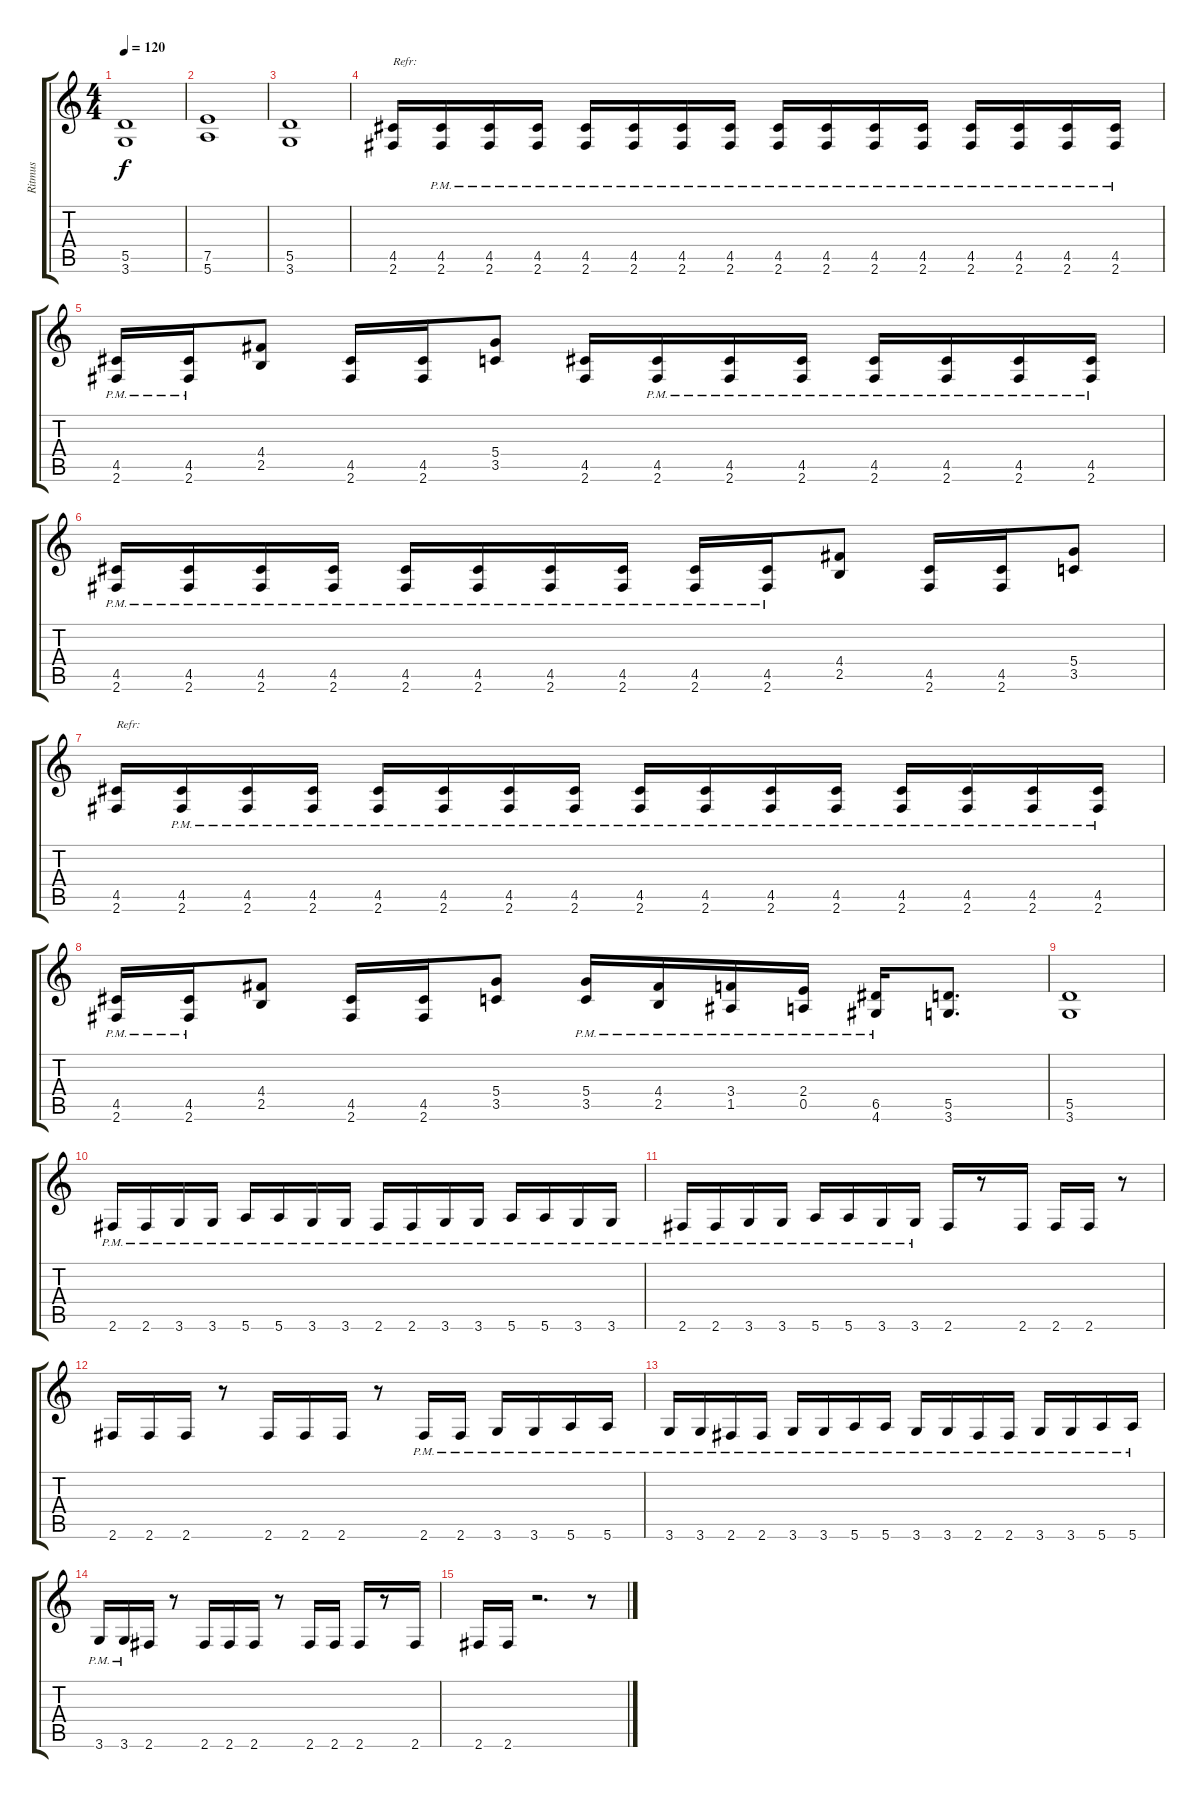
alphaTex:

\track ("Ritmus" "Ritmus") {instrument electricguitarjazz}
\staff {score tabs}
\tuning (E4 B3 G3 D3 A2 E2) {hide}
\ts (4 4)
\tempo 120
\clef g2
\ks c
(5.5 3.6).1{dy f} |
(7.5 5.6).1 |
(5.5 3.6).1 |
(4.5 2.6).16{txt "Refr:"} (4.5{pm} 2.6{pm}).16 (4.5{pm} 2.6{pm}).16 (4.5{pm} 2.6{pm}).16 (4.5{pm} 2.6{pm}).16 (4.5{pm} 2.6{pm}).16 (4.5{pm} 2.6{pm}).16 (4.5{pm} 2.6{pm}).16 (4.5{pm} 2.6{pm}).16 (4.5{pm} 2.6{pm}).16 (4.5{pm} 2.6{pm}).16 (4.5{pm} 2.6{pm}).16 (4.5{pm} 2.6{pm}).16 (4.5{pm} 2.6{pm}).16 (4.5{pm} 2.6{pm}).16 (4.5{pm} 2.6{pm}).16 |
(4.5{pm} 2.6{pm}).16 (4.5{pm} 2.6{pm}).16 (4.4 2.5).8 (4.5 2.6).16 (4.5 2.6).16 (5.4 3.5).8 (4.5 2.6).16 (4.5{pm} 2.6{pm}).16 (4.5{pm} 2.6{pm}).16 (4.5{pm} 2.6{pm}).16 (4.5{pm} 2.6{pm}).16 (4.5{pm} 2.6{pm}).16 (4.5{pm} 2.6{pm}).16 (4.5{pm} 2.6{pm}).16 |
(4.5{pm} 2.6{pm}).16 (4.5{pm} 2.6{pm}).16 (4.5{pm} 2.6{pm}).16 (4.5{pm} 2.6{pm}).16 (4.5{pm} 2.6{pm}).16 (4.5{pm} 2.6{pm}).16 (4.5{pm} 2.6{pm}).16 (4.5{pm} 2.6{pm}).16 (4.5{pm} 2.6{pm}).16 (4.5{pm} 2.6{pm}).16 (4.4 2.5).8 (4.5 2.6).16 (4.5 2.6).16 (5.4 3.5).8 |
(4.5 2.6).16{txt "Refr:"} (4.5{pm} 2.6{pm}).16 (4.5{pm} 2.6{pm}).16 (4.5{pm} 2.6{pm}).16 (4.5{pm} 2.6{pm}).16 (4.5{pm} 2.6{pm}).16 (4.5{pm} 2.6{pm}).16 (4.5{pm} 2.6{pm}).16 (4.5{pm} 2.6{pm}).16 (4.5{pm} 2.6{pm}).16 (4.5{pm} 2.6{pm}).16 (4.5{pm} 2.6{pm}).16 (4.5{pm} 2.6{pm}).16 (4.5{pm} 2.6{pm}).16 (4.5{pm} 2.6{pm}).16 (4.5{pm} 2.6{pm}).16 |
(4.5{pm} 2.6{pm}).16 (4.5{pm} 2.6{pm}).16 (4.4 2.5).8 (4.5 2.6).16 (4.5 2.6).16 (5.4 3.5).8 (5.4{pm} 3.5{pm}).16 (4.4{pm} 2.5{pm}).16 (3.4{pm} 1.5{pm}).16 (2.4{pm} 0.5{pm}).16 (6.5{pm} 4.6{pm}).16 (5.5 3.6).8{d} |
(5.5 3.6).1 |
2.6{pm}.16 2.6{pm}.16 3.6{pm}.16 3.6{pm}.16 5.6{pm}.16 5.6{pm}.16 3.6{pm}.16 3.6{pm}.16 2.6{pm}.16 2.6{pm}.16 3.6{pm}.16 3.6{pm}.16 5.6{pm}.16 5.6{pm}.16 3.6{pm}.16 3.6{pm}.16 |
2.6{pm}.16 2.6{pm}.16 3.6{pm}.16 3.6{pm}.16 5.6{pm}.16 5.6{pm}.16 3.6{pm}.16 3.6{pm}.16 2.6.16 r.8 2.6.16 2.6.16 2.6.16 r.8 |
2.6.16 2.6.16 2.6.16 r.8 2.6.16 2.6.16 2.6.16 r.8 2.6{pm}.16 2.6{pm}.16 3.6{pm}.16 3.6{pm}.16 5.6{pm}.16 5.6{pm}.16 |
3.6{pm}.16 3.6{pm}.16 2.6{pm}.16 2.6{pm}.16 3.6{pm}.16 3.6{pm}.16 5.6{pm}.16 5.6{pm}.16 3.6{pm}.16 3.6{pm}.16 2.6{pm}.16 2.6{pm}.16 3.6{pm}.16 3.6{pm}.16 5.6{pm}.16 5.6{pm}.16 |
3.6{pm}.16 3.6{pm}.16 2.6.16 r.8 2.6.16 2.6.16 2.6.16 r.8 2.6.16 2.6.16 2.6.16 r.8 2.6.16 |
2.6.16 2.6.16 r.2{d} r.8
